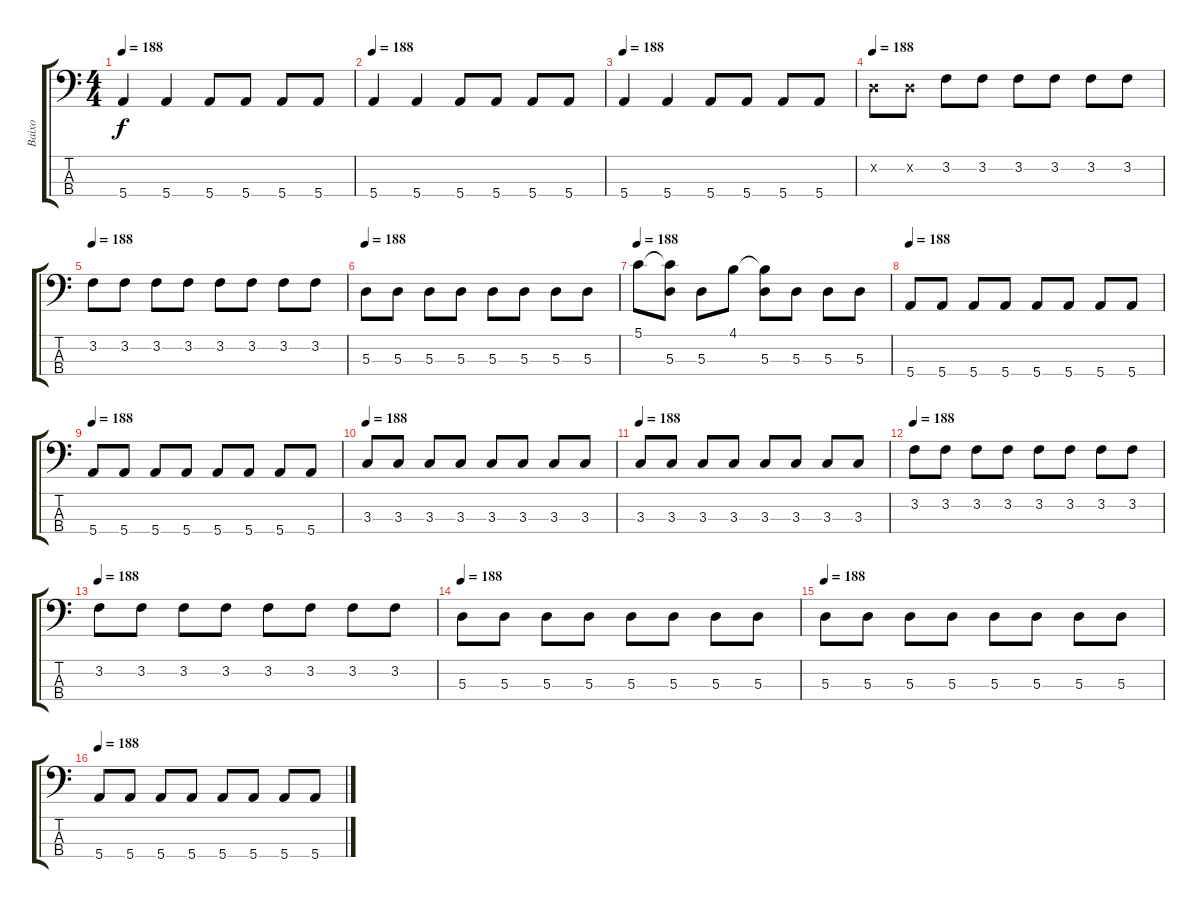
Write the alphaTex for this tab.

\track ("Baixo" "Baixo") {instrument electricbasspick}
\staff {score tabs}
\tuning (G2 D2 A1 E1) {hide}
\ts (4 4)
\tempo 188
\clef f4
\ks c
5.4.4{dy f} 5.4.4 5.4.8 5.4.8 5.4.8 5.4.8 |
\tempo 188
5.4.4 5.4.4 5.4.8 5.4.8 5.4.8 5.4.8 |
\tempo 188
5.4.4 5.4.4 5.4.8 5.4.8 5.4.8 5.4.8 |
\tempo 188
0.2{x}.8 0.2{x}.8 3.2.8 3.2.8 3.2.8 3.2.8 3.2.8 3.2.8 |
\tempo 188
3.2.8 3.2.8 3.2.8 3.2.8 3.2.8 3.2.8 3.2.8 3.2.8 |
\tempo 188
5.3.8 5.3.8 5.3.8 5.3.8 5.3.8 5.3.8 5.3.8 5.3.8 |
\tempo 188
5.1.8 (5.1{t} 5.3).8 5.3.8 4.1.8 (4.1{t} 5.3).8 5.3.8 5.3.8 5.3.8 |
\tempo 188
5.4.8 5.4.8 5.4.8 5.4.8 5.4.8 5.4.8 5.4.8 5.4.8 |
\tempo 188
5.4.8 5.4.8 5.4.8 5.4.8 5.4.8 5.4.8 5.4.8 5.4.8 |
\tempo 188
3.3.8 3.3.8 3.3.8 3.3.8 3.3.8 3.3.8 3.3.8 3.3.8 |
\tempo 188
3.3.8 3.3.8 3.3.8 3.3.8 3.3.8 3.3.8 3.3.8 3.3.8 |
\tempo 188
3.2.8 3.2.8 3.2.8 3.2.8 3.2.8 3.2.8 3.2.8 3.2.8 |
\tempo 188
3.2.8 3.2.8 3.2.8 3.2.8 3.2.8 3.2.8 3.2.8 3.2.8 |
\tempo 188
5.3.8 5.3.8 5.3.8 5.3.8 5.3.8 5.3.8 5.3.8 5.3.8 |
\tempo 188
5.3.8 5.3.8 5.3.8 5.3.8 5.3.8 5.3.8 5.3.8 5.3.8 |
\tempo 188
5.4.8 5.4.8 5.4.8 5.4.8 5.4.8 5.4.8 5.4.8 5.4.8
